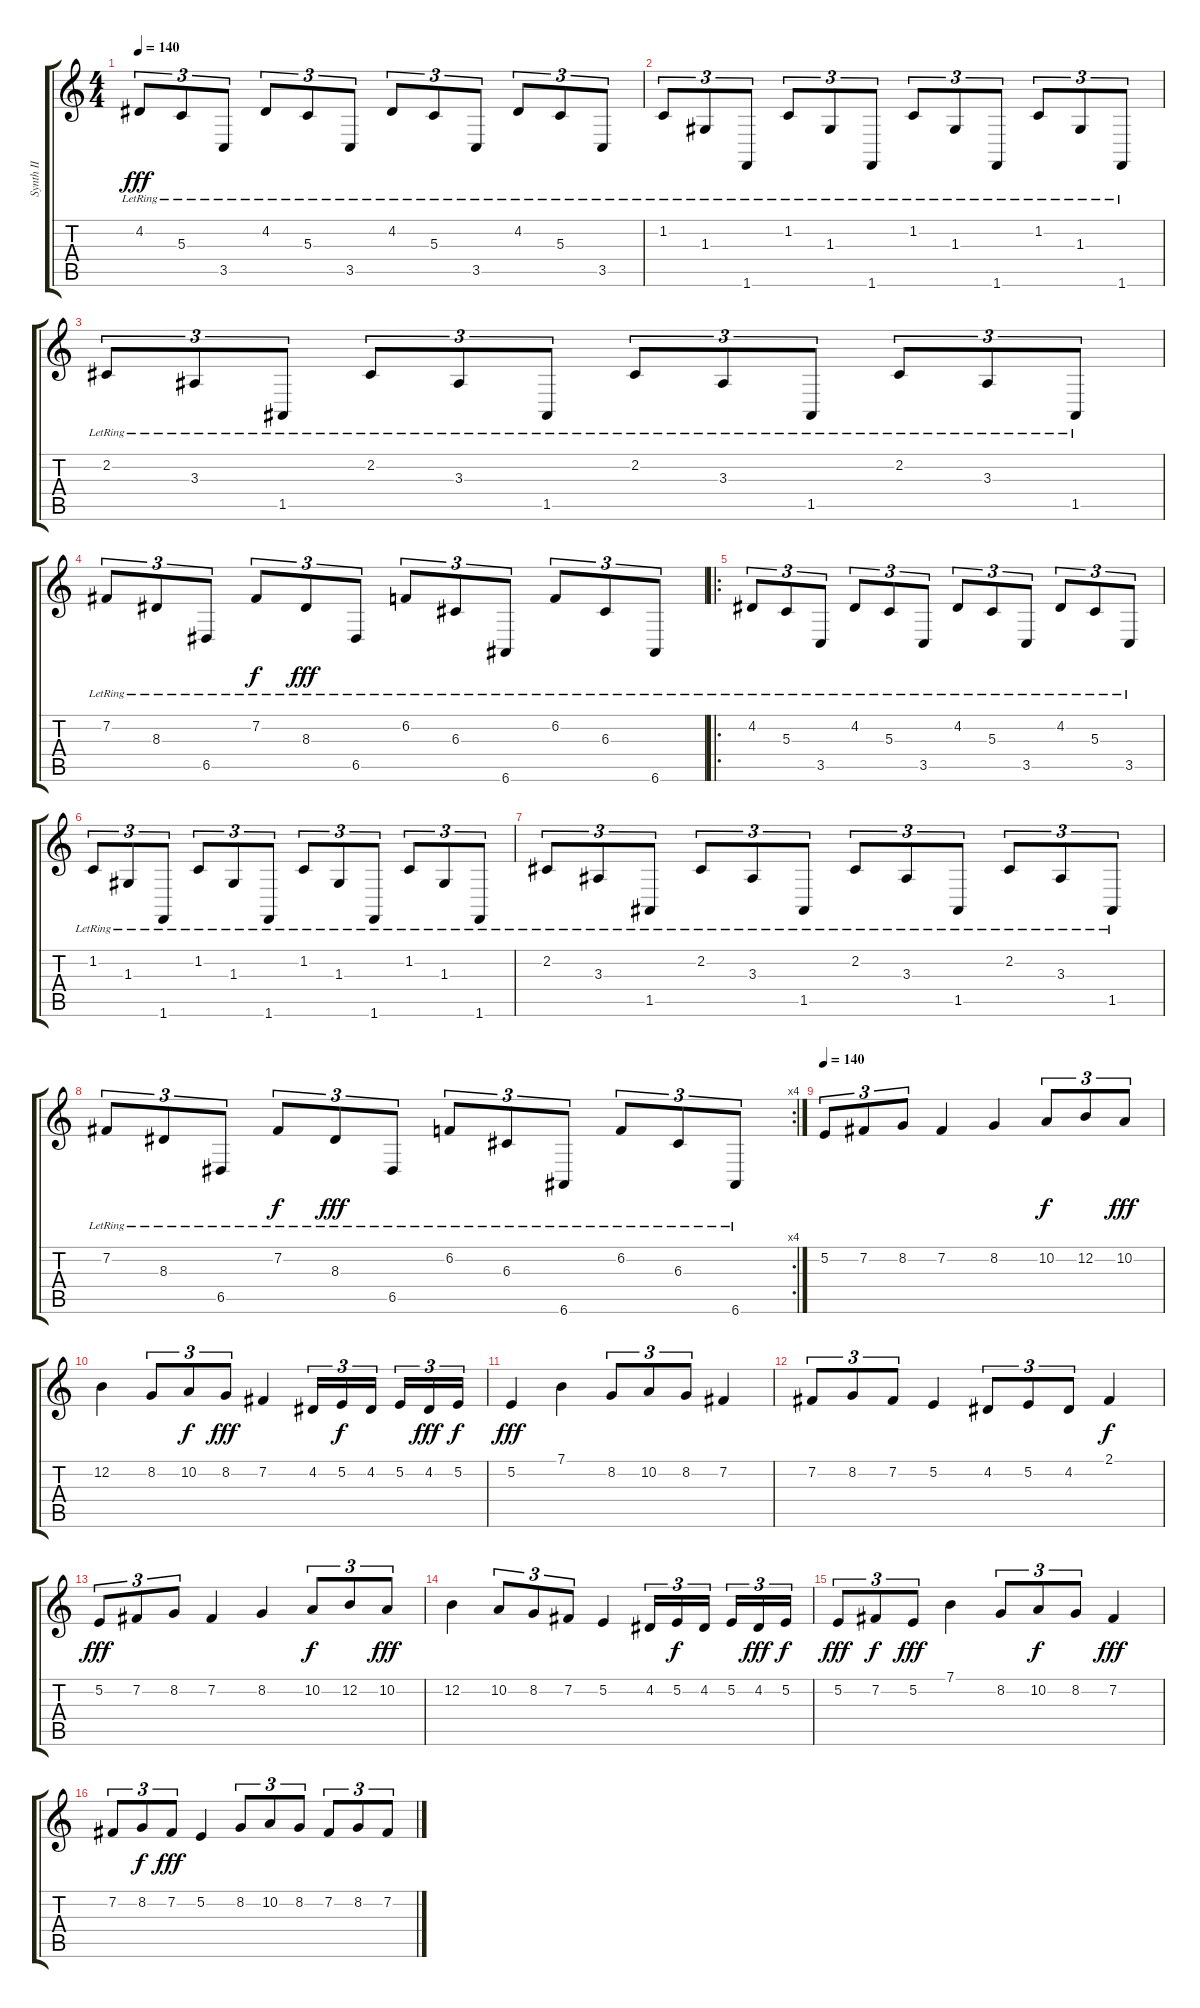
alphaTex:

\track ("Synth II" "Synth II") {instrument musicbox}
\staff {score tabs}
\tuning (E4 B3 G3 D3 A2 E2) {hide}
\ts (4 4)
\tempo 140
\clef g2
\ks c
4.2{lr}.8{tu (3 2) dy fff volume 16 instrument pad1newage} 5.3{lr}.8{tu (3 2)} 3.5{lr}.8{tu (3 2)} 4.2{lr}.8{tu (3 2)} 5.3{lr}.8{tu (3 2)} 3.5{lr}.8{tu (3 2)} 4.2{lr}.8{tu (3 2)} 5.3{lr}.8{tu (3 2)} 3.5{lr}.8{tu (3 2)} 4.2{lr}.8{tu (3 2)} 5.3{lr}.8{tu (3 2)} 3.5{lr}.8{tu (3 2)} |
1.2{lr}.8{tu (3 2) volume 16 instrument pad1newage} 1.3{lr}.8{tu (3 2)} 1.6{lr}.8{tu (3 2)} 1.2{lr}.8{tu (3 2)} 1.3{lr}.8{tu (3 2)} 1.6{lr}.8{tu (3 2)} 1.2{lr}.8{tu (3 2)} 1.3{lr}.8{tu (3 2)} 1.6{lr}.8{tu (3 2)} 1.2{lr}.8{tu (3 2)} 1.3{lr}.8{tu (3 2)} 1.6{lr}.8{tu (3 2)} |
2.2{lr}.8{tu (3 2) volume 16 instrument pad1newage} 3.3{lr}.8{tu (3 2)} 1.5{lr}.8{tu (3 2)} 2.2{lr}.8{tu (3 2)} 3.3{lr}.8{tu (3 2)} 1.5{lr}.8{tu (3 2)} 2.2{lr}.8{tu (3 2)} 3.3{lr}.8{tu (3 2)} 1.5{lr}.8{tu (3 2)} 2.2{lr}.8{tu (3 2)} 3.3{lr}.8{tu (3 2)} 1.5{lr}.8{tu (3 2)} |
7.2{lr}.8{tu (3 2) volume 16 instrument pad1newage} 8.3{lr}.8{tu (3 2)} 6.5{lr}.8{tu (3 2)} 7.2{lr}.8{tu (3 2) dy f} 8.3{lr}.8{tu (3 2) dy fff} 6.5{lr}.8{tu (3 2)} 6.2{lr}.8{tu (3 2)} 6.3{lr}.8{tu (3 2)} 6.6{lr}.8{tu (3 2)} 6.2{lr}.8{tu (3 2)} 6.3{lr}.8{tu (3 2)} 6.6{lr}.8{tu (3 2)} |
\ro
4.2{lr}.8{tu (3 2) volume 13 instrument pad1newage} 5.3{lr}.8{tu (3 2)} 3.5{lr}.8{tu (3 2)} 4.2{lr}.8{tu (3 2)} 5.3{lr}.8{tu (3 2)} 3.5{lr}.8{tu (3 2)} 4.2{lr}.8{tu (3 2)} 5.3{lr}.8{tu (3 2)} 3.5{lr}.8{tu (3 2)} 4.2{lr}.8{tu (3 2)} 5.3{lr}.8{tu (3 2)} 3.5{lr}.8{tu (3 2)} |
1.2{lr}.8{tu (3 2) instrument pad1newage} 1.3{lr}.8{tu (3 2)} 1.6{lr}.8{tu (3 2)} 1.2{lr}.8{tu (3 2)} 1.3{lr}.8{tu (3 2)} 1.6{lr}.8{tu (3 2)} 1.2{lr}.8{tu (3 2)} 1.3{lr}.8{tu (3 2)} 1.6{lr}.8{tu (3 2)} 1.2{lr}.8{tu (3 2)} 1.3{lr}.8{tu (3 2)} 1.6{lr}.8{tu (3 2)} |
2.2{lr}.8{tu (3 2) instrument pad1newage} 3.3{lr}.8{tu (3 2)} 1.5{lr}.8{tu (3 2)} 2.2{lr}.8{tu (3 2)} 3.3{lr}.8{tu (3 2)} 1.5{lr}.8{tu (3 2)} 2.2{lr}.8{tu (3 2)} 3.3{lr}.8{tu (3 2)} 1.5{lr}.8{tu (3 2)} 2.2{lr}.8{tu (3 2)} 3.3{lr}.8{tu (3 2)} 1.5{lr}.8{tu (3 2)} |
\rc 4
7.2{lr}.8{tu (3 2) volume 13 instrument pad1newage} 8.3{lr}.8{tu (3 2)} 6.5{lr}.8{tu (3 2)} 7.2{lr}.8{tu (3 2) dy f} 8.3{lr}.8{tu (3 2) dy fff} 6.5{lr}.8{tu (3 2)} 6.2{lr}.8{tu (3 2)} 6.3{lr}.8{tu (3 2)} 6.6{lr}.8{tu (3 2)} 6.2{lr}.8{tu (3 2)} 6.3{lr}.8{tu (3 2)} 6.6{lr}.8{tu (3 2)} |
\tempo 140
5.2.8{tu (3 2) volume 16 instrument musicbox} 7.2.8{tu (3 2)} 8.2.8{tu (3 2)} 7.2.4 8.2.4 10.2.8{tu (3 2) dy f} 12.2.8{tu (3 2)} 10.2.8{tu (3 2) dy fff} |
12.2.4 8.2.8{tu (3 2)} 10.2.8{tu (3 2) dy f} 8.2.8{tu (3 2) dy fff} 7.2.4 4.2.16{tu (3 2)} 5.2.16{tu (3 2) dy f} 4.2.16{tu (3 2)} 5.2.16{tu (3 2)} 4.2.16{tu (3 2) dy fff} 5.2.16{tu (3 2) dy f} |
5.2.4{dy fff} 7.1.4 8.2.8{tu (3 2)} 10.2.8{tu (3 2)} 8.2.8{tu (3 2)} 7.2.4 |
7.2.8{tu (3 2)} 8.2.8{tu (3 2)} 7.2.8{tu (3 2)} 5.2.4 4.2.8{tu (3 2)} 5.2.8{tu (3 2)} 4.2.8{tu (3 2)} 2.1.4{dy f} |
5.2.8{tu (3 2) dy fff} 7.2.8{tu (3 2)} 8.2.8{tu (3 2)} 7.2.4 8.2.4 10.2.8{tu (3 2) dy f} 12.2.8{tu (3 2)} 10.2.8{tu (3 2) dy fff} |
12.2.4 10.2.8{tu (3 2)} 8.2.8{tu (3 2)} 7.2.8{tu (3 2)} 5.2.4 4.2.16{tu (3 2)} 5.2.16{tu (3 2) dy f} 4.2.16{tu (3 2)} 5.2.16{tu (3 2)} 4.2.16{tu (3 2) dy fff} 5.2.16{tu (3 2) dy f} |
5.2.8{tu (3 2) dy fff} 7.2.8{tu (3 2) dy f} 5.2.8{tu (3 2) dy fff} 7.1.4 8.2.8{tu (3 2)} 10.2.8{tu (3 2) dy f} 8.2.8{tu (3 2)} 7.2.4{dy fff} |
7.2.8{tu (3 2)} 8.2.8{tu (3 2) dy f} 7.2.8{tu (3 2) dy fff} 5.2.4 8.2.8{tu (3 2)} 10.2.8{tu (3 2)} 8.2.8{tu (3 2)} 7.2.8{tu (3 2)} 8.2.8{tu (3 2)} 7.2.8{tu (3 2)}
